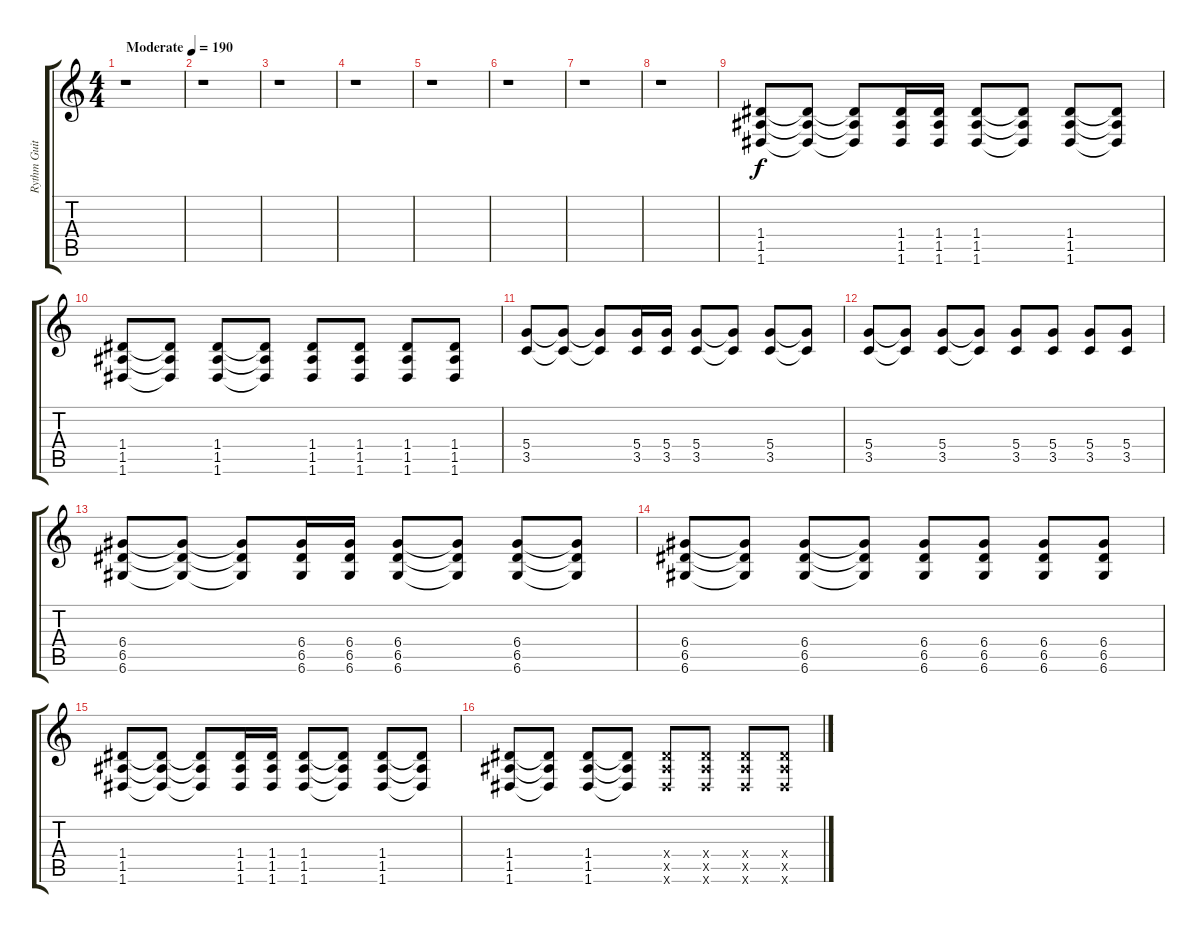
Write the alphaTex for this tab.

\track ("Rythm Guitar" "Rythm Guit") {instrument distortionguitar}
\staff {score tabs}
\tuning (E4 B3 G3 D3 A2 D2) {hide}
\ts (4 4)
\tempo (190 "Moderate")
\clef g2
\ks c
r.1{dy f instrument distortionguitar} |
r.1 |
r.1 |
r.1 |
r.1 |
r.1 |
r.1 |
r.1 |
(1.4 1.5 1.6).8 (1.4{t} 1.5{t} 1.6{t}).8 (1.4{t} 1.5{t} 1.6{t}).8 (1.4 1.5 1.6).16 (1.4 1.5 1.6).16 (1.4 1.5 1.6).8 (1.4{t} 1.5{t} 1.6{t}).8 (1.4 1.5 1.6).8 (1.4{t} 1.5{t} 1.6{t}).8 |
(1.4 1.5 1.6).8 (1.4{t} 1.5{t} 1.6{t}).8 (1.4 1.5 1.6).8 (1.4{t} 1.5{t} 1.6{t}).8 (1.4 1.5 1.6).8 (1.4 1.5 1.6).8 (1.4 1.5 1.6).8 (1.4 1.5 1.6).8 |
(5.4 3.5).8 (5.4{t} 3.5{t}).8 (5.4{t} 3.5{t}).8 (5.4 3.5).16 (5.4 3.5).16 (5.4 3.5).8 (5.4{t} 3.5{t}).8 (5.4 3.5).8 (5.4{t} 3.5{t}).8 |
(5.4 3.5).8 (5.4{t} 3.5{t}).8 (5.4 3.5).8 (5.4{t} 3.5{t}).8 (5.4 3.5).8 (5.4 3.5).8 (5.4 3.5).8 (5.4 3.5).8 |
(6.4 6.5 6.6).8 (6.4{t} 6.5{t} 6.6{t}).8 (6.4{t} 6.5{t} 6.6{t}).8 (6.4 6.5 6.6).16 (6.4 6.5 6.6).16 (6.4 6.5 6.6).8 (6.4{t} 6.5{t} 6.6{t}).8 (6.4 6.5 6.6).8 (6.4{t} 6.5{t} 6.6{t}).8 |
(6.4 6.5 6.6).8 (6.4{t} 6.5{t} 6.6{t}).8 (6.4 6.5 6.6).8 (6.4{t} 6.5{t} 6.6{t}).8 (6.4 6.5 6.6).8 (6.4 6.5 6.6).8 (6.4 6.5 6.6).8 (6.4 6.5 6.6).8 |
(1.4 1.5 1.6).8 (1.4{t} 1.5{t} 1.6{t}).8 (1.4{t} 1.5{t} 1.6{t}).8 (1.4 1.5 1.6).16 (1.4 1.5 1.6).16 (1.4 1.5 1.6).8 (1.4{t} 1.5{t} 1.6{t}).8 (1.4 1.5 1.6).8 (1.4{t} 1.5{t} 1.6{t}).8 |
(1.4 1.5 1.6).8 (1.4{t} 1.5{t} 1.6{t}).8 (1.4 1.5 1.6).8 (1.4{t} 1.5{t} 1.6{t}).8 (1.4{x} 1.5{x} 1.6{x}).8 (1.4{x} 1.5{x} 1.6{x}).8 (1.4{x} 1.5{x} 1.6{x}).8 (1.4{x} 1.5{x} 1.6{x}).8
